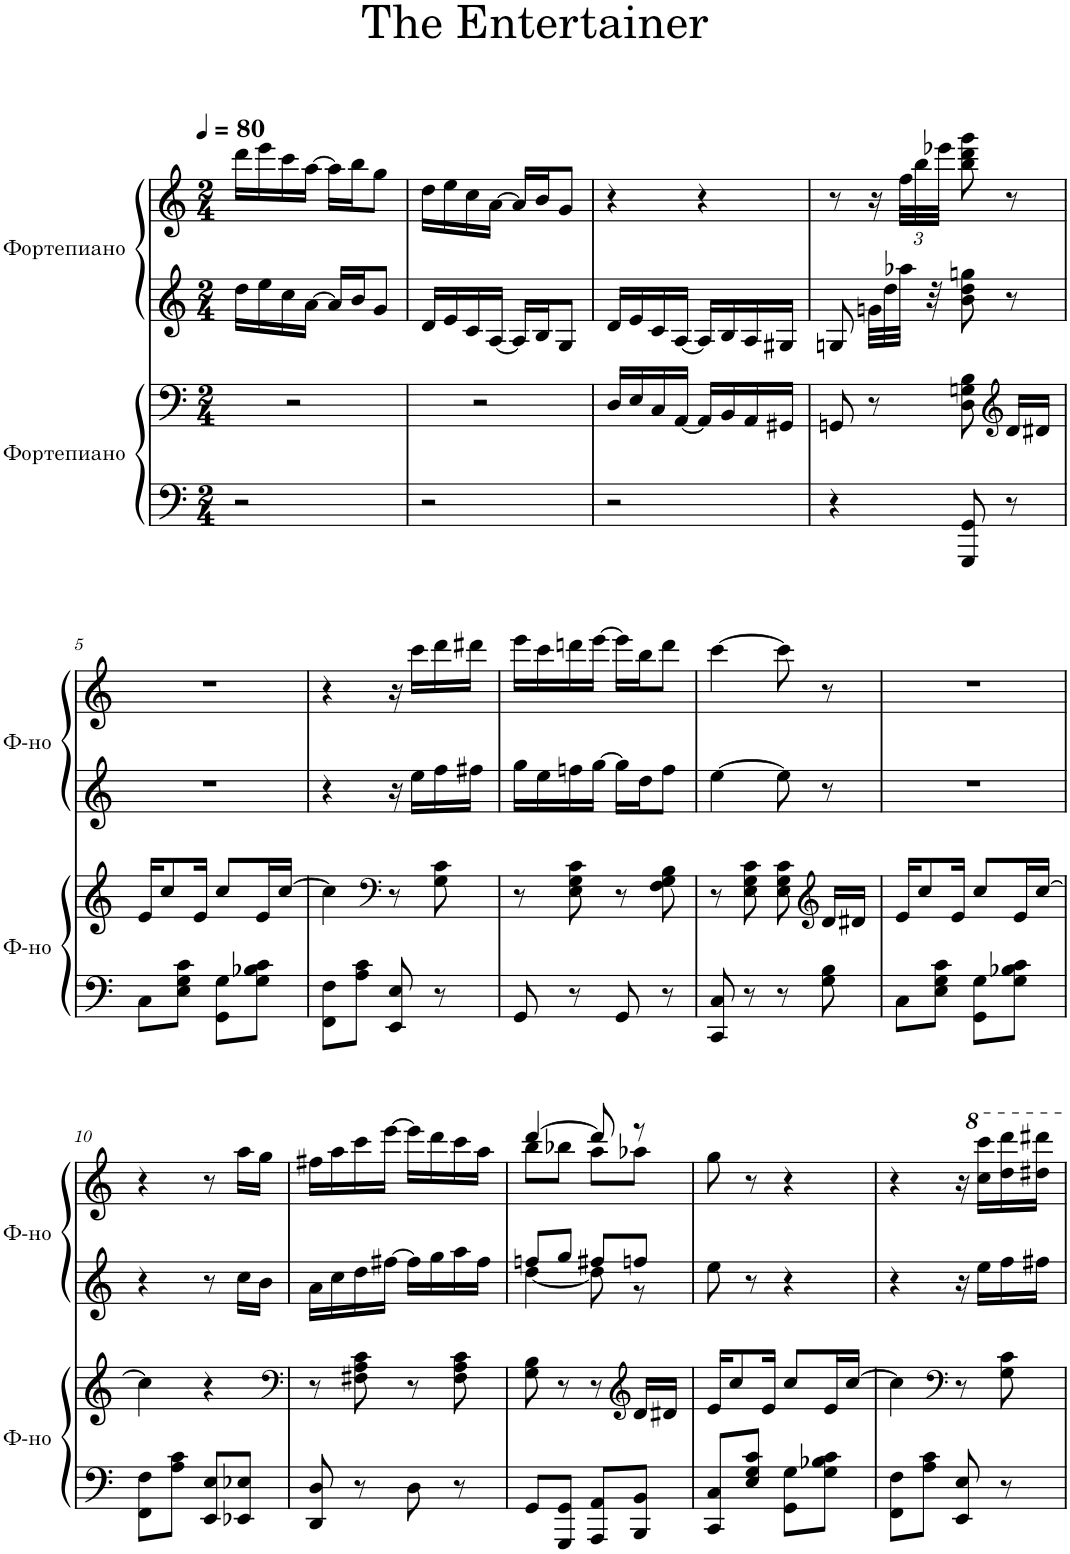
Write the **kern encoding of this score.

**kern	**kern	**kern	**kern
*part2	*part2	*part1	*part1
*staff4	*staff3	*staff2	*staff1
*I"Фортепиано	*	*I"Фортепиано	*
*clefF4	*clefF4	*clefG2	*clefG2
*k[]	*k[]	*k[]	*k[]
*M2/4	*M2/4	*M2/4	*M2/4
*MM80	*MM80	*MM80	*MM80
=1	=1	=1	=1
2r	2r	16dd\LL	16ddd\LL
.	.	16ee\	16eee\
.	.	16cc\	16ccc\
.	.	[16a\JJ	[16aa\JJ
.	.	16a/LL]	16aa\LL]
.	.	16b/J	16bb\J
.	.	8g/J	8gg\J
=2	=2	=2	=2
2r	2r	16d/LL	16dd\LL
.	.	16e/	16ee\
.	.	16c/	16cc\
.	.	[16A/JJ	[16a\JJ
.	.	16A/LL]	16a/LL]
.	.	16B/J	16b/J
.	.	8G/J	8g/J
=3	=3	=3	=3
2r	16D/LL	16d/LL	4r
.	16E/	16e/	.
.	16C/	16c/	.
.	[16AA/JJ	[16A/JJ	.
.	16AA/LL]	16A/LL]	4r
.	16BB/	16B/	.
.	16AA/	16A/	.
.	16GG#X/JJ	16G#X/JJ	.
=4	=4	=4	=4
4r	8GGn/	8Gn/	8r
.	8r	32gn\LLL	16r
.	.	32dd\	.
*	*	*	*Xbrackettup
.	.	32aa-X\JJJ	48ff\LLL
.	.	.	48bb\
.	.	32r	.
.	.	.	48eee-X\JJJ
8GGG/ 8GG/	8D\ 8Gn\ 8B\	8b\ 8dd\ 8ggn\	8bb\ 8ddd\ 8ggg\
*	*clefG2	*	*
8r	16d/LL	8r	8r
.	16d#X/JJ	.	.
!!LO:LB:g=z
=5	=5	=5	=5
8C\L	16e/KL	2r	2r
.	8cc/	.	.
8E\ 8G\ 8c\J	.	.	.
.	16e/Jk	.	.
8GG\ 8G\L	8cc/L	.	.
8G\ 8B-X\ 8c\J	16e/L	.	.
.	[16cc/JJ	.	.
=6	=6	=6	=6
8FF\ 8F\L	4cc\]	4r	4r
8A\ 8c\J	.	.	.
*	*clefF4	*	*
8EE/ 8E/	8r	16r	16r
.	.	16ee\LL	16ccc\LL
8r	8G\ 8c\	16ff\	16ddd\
.	.	16ff#X\JJ	16ddd#X\JJ
=7	=7	=7	=7
8GG/	8r	16gg\LL	16eee\LL
.	.	16ee\	16ccc\
8r	8E\ 8G\ 8c\	16ffn\	16dddn\
.	.	[16gg\JJ	[16eee\JJ
8GG/	8r	16gg\LL]	16eee\LL]
.	.	16dd\J	16bb\J
8r	8F\ 8G\ 8B\	8ff\J	8ddd\J
=8	=8	=8	=8
8CC/ 8C/	8r	[4ee\	[4ccc\
8r	8E\ 8G\ 8c\	.	.
8r	8E\ 8G\ 8c\	8ee\]	8ccc\]
*	*clefG2	*	*
8G\ 8B\	16d/LL	8r	8r
.	16d#X/JJ	.	.
=9	=9	=9	=9
8C\L	16e/KL	2r	2r
.	8cc/	.	.
8E\ 8G\ 8c\J	.	.	.
.	16e/Jk	.	.
8GG\ 8G\L	8cc/L	.	.
8G\ 8B-X\ 8c\J	16e/L	.	.
.	[16cc/JJ	.	.
!!LO:LB:g=z
=10	=10	=10	=10
8FF\ 8F\L	4cc\]	4r	4r
8A\ 8c\J	.	.	.
8EE/ 8E/L	4r	8r	8r
8EE-X/ 8E-X/J	.	16cc\LL	16aa\LL
.	.	16b\JJ	16gg\JJ
=11	=11	=11	=11
*	*clefF4	*	*
8DD/ 8D/	8r	16a\LL	16ff#X\LL
.	.	16cc\	16aa\
8r	8F#X\ 8A\ 8c\	16dd\	16ccc\
.	.	[16ff#X\JJ	[16eee\JJ
8D\	8r	16ff#\LL]	16eee\LL]
.	.	16gg\	16ddd\
8r	8F#\ 8A\ 8c\	16aa\	16ccc\
.	.	16ff#\JJ	16aa\JJ
=12	=12	=12	=12
*	*	*^	*^
8GG/L	8G\ 8B\	8ffn/L	[4dd\	[4ddd/	8bb\L
8GGG/ 8GG/J	8r	8gg/J	.	.	8bb-X\J
8AAA/ 8AA/L	8r	8ff#X/L	8dd\]	8ddd/]	8aa\L
*	*clefG2	*	*	*	*
8BBB/ 8BB/J	16d/LL	8ffn/J	8r	8r	8aa-X\J
.	16d#X/JJ	.	.	.	.
*	*	*v	*v	*	*
*	*	*	*v	*v
=13	=13	=13	=13
8CC/ 8C/L	16e/KL	8ee\	8gg\
.	8cc/	.	.
8E/ 8G/ 8c/J	.	8r	8r
.	16e/Jk	.	.
8GG\ 8G\L	8cc/L	4r	4r
8G\ 8B-X\ 8c\J	16e/L	.	.
.	[16cc/JJ	.	.
=14	=14	=14	=14
8FF\ 8F\L	4cc\]	4r	4r
8A\ 8c\J	.	.	.
*	*clefF4	*	*
8EE/ 8E/	8r	16r	16r
.	.	16ee\LL	16ccc\ 16cccc\LL
8r	8G\ 8c\	16ff\	16ddd\ 16dddd\
.	.	16ff#X\JJ	16ddd#X\ 16dddd#X\JJ
=	=	=	=
*-	*-	*-	*-
